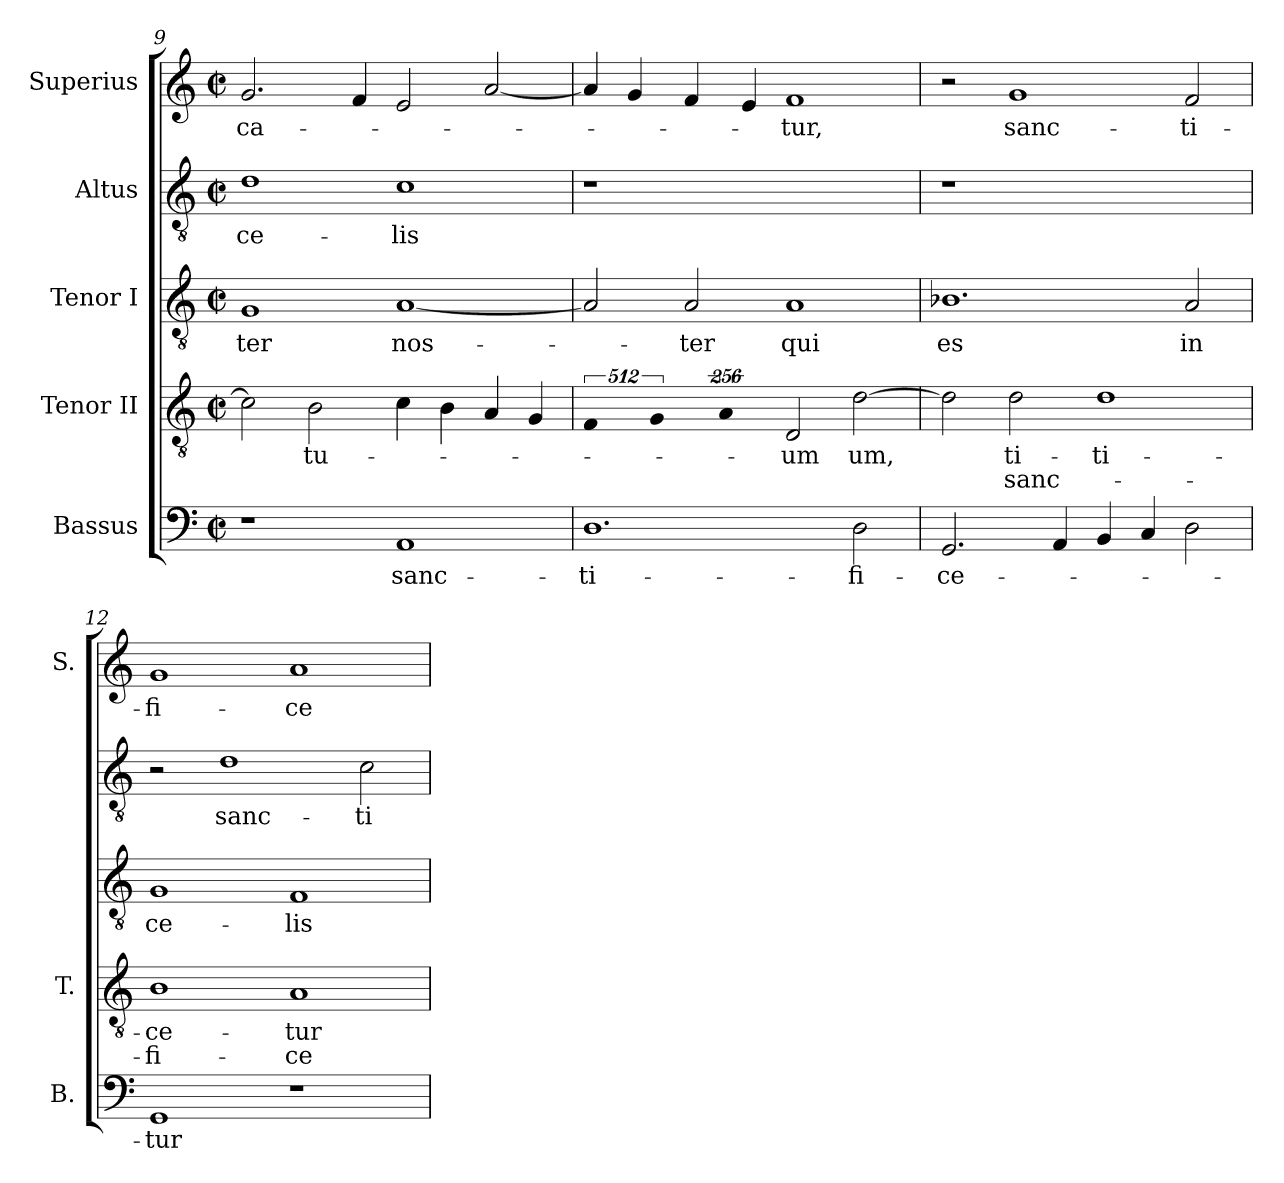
**kern	**text	**kern	**text	**text	**kern	**text	**kern	**text	**kern	**text
*part5	*part5	*part4	*part4	*part4	*part3	*part3	*part2	*part2	*part1	*part1
*staff5	*staff5	*staff4	*staff4	*staff4	*staff3	*staff3	*staff2	*staff2	*staff1	*staff1
*I"Bassus	*	*I"Tenor II	*	*	*I"Tenor I	*	*I"Altus	*	*I"Superius	*
*I'B.	*	*I'T.	*	*	*	*	*	*	*I'S.	*
*clefF4	*	*clefGv2	*	*	*clefGv2	*	*clefGv2	*	*clefG2	*
*	*	*ITrd7c12	*	*	*ITrd7c12	*	*ITrd7c12	*	*	*
*k[]	*	*k[]	*	*	*k[]	*	*k[]	*	*k[]	*
*C:	*	*C:	*	*	*C:	*	*C:	*	*C:	*
*M2/2	*	*M2/2	*	*	*M2/2	*	*M2/2	*	*M2/2	*
*met(c|)	*	*met(c|)	*	*	*met(c|)	*	*met(c|)	*	*met(c|)	*
=9	=9	=9	=9	=9	=9	=9	=9	=9	=9	=9
!	!	!	!	!	!	!LO:LY:b:color=#000000	!	!	!	!
!	!	!	!	!	!	!	!	!LO:LY:b:color=#000000	!	!
!	!	!	!	!	!	!	!	!	!	!LO:LY:b:color=#000000
1r	.	2Ci\]	.	.	1GGi	-ter	1Di	ce-	2.gi/	-ca-
!	!	!	!LO:LY:b:color=#000000	!	!	!	!	!	!	!
.	.	2BBi\	tu-	.	.	.	.	.	.	.
.	.	.	.	.	.	.	.	.	4fi/	.
!	!LO:LY:b:color=#000000	!	!	!	!	!	!	!	!	!
!	!	!	!	!	!	!LO:LY:b:color=#000000	!	!	!	!
!	!	!	!	!	!	!	!	!LO:LY:b:color=#000000	!	!
1AAi	sanc-	4Ci\	.	.	[<1AAi	nos-	1Ci	-lis	2ei/	.
.	.	4BBi\	.	.	.	.	.	.	.	.
.	.	4AAi/	.	.	.	.	.	.	[<2ai/	.
.	.	4GGi/	.	.	.	.	.	.	.	.
=10	=10	=10	=10	=10	=10	=10	=10	=10	=10	=10
!	!LO:LY:b:color=#000000	!LO:N:vis=2	!	!	!	!	!LO:N:vis=1	!	!	!
1.Di	-ti-	1024%341FFi/	.	.	2AAi/]	.	1r	.	4ai/]	.
.	.	.	.	.	.	.	.	.	4gi/	.
!	!	!LO:N:vis=2	!	!	!	!	!	!	!	!
.	.	1024%341GGi/	.	.	.	.	.	.	.	.
!	!	!	!	!	!	!LO:LY:b:color=#000000	!	!	!	!
.	.	.	.	.	2AAi/	-ter	.	.	4fi/	.
!	!	!LO:N:vis=2	!	!	!	!	!	!	!	!
.	.	512%171AAi/	.	.	.	.	.	.	.	.
.	.	.	.	.	.	.	.	.	4ei/	.
!	!	!	!LO:LY:b:color=#000000	!	!	!	!	!	!	!
!	!	!	!	!	!	!LO:LY:b:color=#000000	!	!	!	!
!	!	!	!	!	!	!	!	!	!	!LO:LY:b:color=#000000
.	.	2DDi/	-um	.	1AAi	qui	1ryy	.	1fi	-tur,
!	!LO:LY:b:color=#000000	!	!	!	!	!	!	!	!	!
!	!	!	!LO:LY:b:color=#000000	!	!	!	!	!	!	!
2Di\	-fi-	[>2Di\	um,	.	.	.	.	.	.	.
!!LO:PB:g=z
=11	=11	=11	=11	=11	=11	=11	=11	=11	=11	=11
!	!LO:LY:b:color=#000000	!	!	!	!	!	!	!	!	!
!	!	!	!	!	!	!LO:LY:b:color=#000000	!LO:N:vis=1	!	!	!
2.GGi/	-ce-	2Di\]	.	.	1.BB-Xi	es	1r	.	2r	.
!	!	!	!LO:LY:b:color=#000000	!LO:LY:b:color=#000000	!	!	!	!	!	!
!	!	!	!	!	!	!	!	!	!	!LO:LY:b:color=#000000
.	.	2Di\	ti-	-sanc-	.	.	.	.	1gi	sanc-
4AAi/	.	.	.	.	.	.	.	.	.	.
!	!	!	!LO:LY:b:color=#000000	!	!	!	!	!	!	!
4BBi/	.	1Di	-ti-	.	.	.	1ryy	.	.	.
4Ci/	.	.	.	.	.	.	.	.	.	.
!	!	!	!	!	!	!LO:LY:b:color=#000000	!	!	!	!
!	!	!	!	!	!	!	!	!	!	!LO:LY:b:color=#000000
2Di\	.	.	.	.	2AAi/	in	.	.	2fi/	-ti-
=12	=12	=12	=12	=12	=12	=12	=12	=12	=12	=12
!	!LO:LY:b:color=#000000	!	!	!	!	!	!	!	!	!
!	!	!	!LO:LY:b:color=#000000	!LO:LY:b:color=#000000	!	!	!	!	!	!
!	!	!	!	!	!	!LO:LY:b:color=#000000	!	!	!	!
!	!	!	!	!	!	!	!	!	!	!LO:LY:b:color=#000000
1GGi	-tur	1BBi	-ce-	-fi-	1GGi	ce-	2r	.	1gi	-fi-
!	!	!	!	!	!	!	!	!LO:LY:b:color=#000000	!	!
.	.	.	.	.	.	.	1Di	sanc-	.	.
!	!	!	!LO:LY:b:color=#000000	!LO:LY:b:color=#000000	!	!	!	!	!	!
!	!	!	!	!	!	!LO:LY:b:color=#000000	!	!	!	!
!	!	!	!	!	!	!	!	!	!	!LO:LY:b:color=#000000
1r	.	1AAi	-tur	ce-	1FFi	-lis	.	.	1ai	-ce-
!	!	!	!	!	!	!	!	!LO:LY:b:color=#000000	!	!
.	.	.	.	.	.	.	2Ci\	-ti-	.	.
=	=	=	=	=	=	=	=	=	=	=
*-	*-	*-	*-	*-	*-	*-	*-	*-	*-	*-
